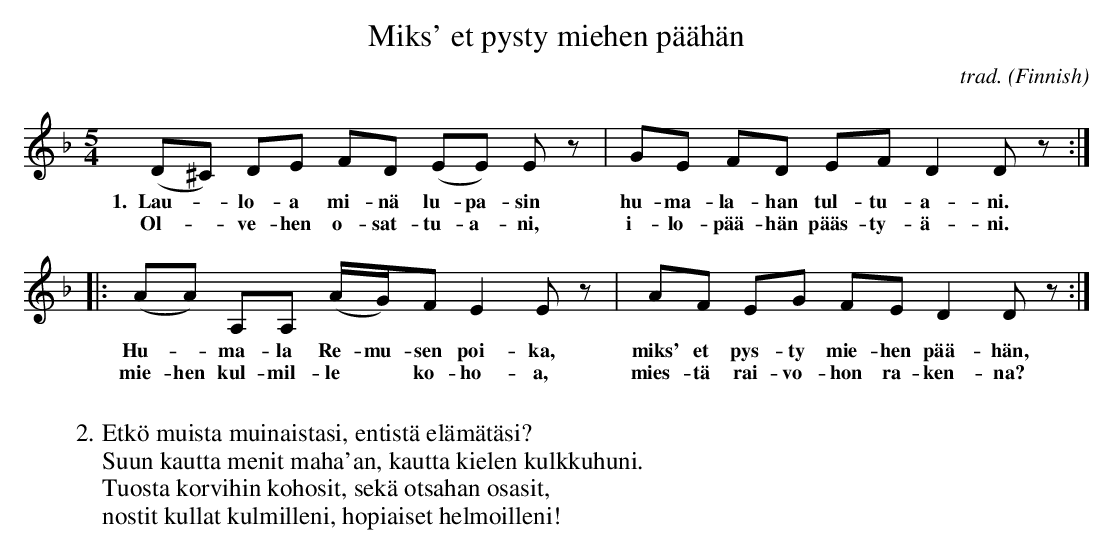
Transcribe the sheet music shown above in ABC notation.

X:1
T:Miks' et pysty miehen päähän
C:trad.
O:Finnish
M:5/4
L:1/8
K:D min
(D^C) DE FD (EE) E z | GE FD EF D2 D z :|
w:1.~~Lau--lo-a mi-nä lu-pa-sin | hu-ma-la-han tul-tu-a-ni.
w:Ol--ve-hen o-sat-tu-a-ni, | i-lo-pää-hän pääs-ty-ä-ni.
|: (AA) A,A, (A/2G/2)F E2 E z | AF EG FE D2 D z :|
w:Hu--ma-la Re-mu-sen poi-ka, | miks' et pys-ty mie-hen pää-hän,
w:mie-hen kul-mil-le* ko-ho-a, mies-tä rai-vo-hon ra-ken-na?
W:
W:2.Etkö muista muinaistasi, entistä elämätäsi?
W:Suun kautta menit maha'an, kautta kielen kulkkuhuni.
W:Tuosta korvihin kohosit, sekä otsahan osasit,
W:nostit kullat kulmilleni, hopiaiset helmoilleni!
